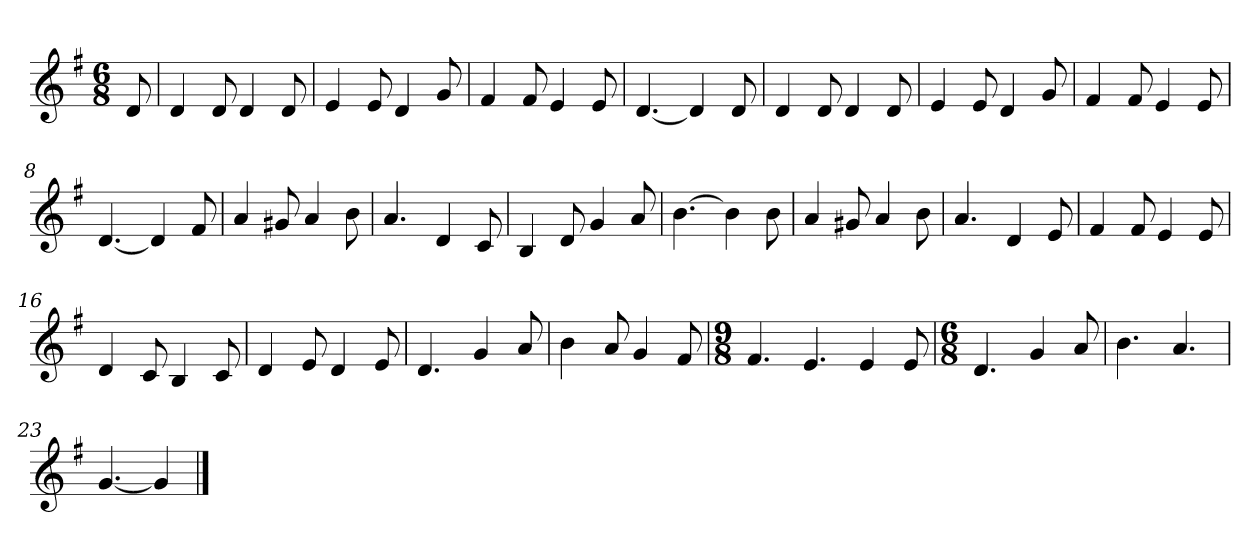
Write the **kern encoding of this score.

**kern
*part1
*staff1
*k[f#]
*M6/8
*MM120
=
8d
=1
4d
8d
4d
8d
=2
4e
8e
4d
8g
=3
4f#
8f#
4e
8e
=4
[4.d
4d]
8d
=5
4d
8d
4d
8d
=6
4e
8e
4d
8g
=7
4f#
8f#
4e
8e
=8
[4.d
4d]
8f#
=9
4a
8g#X
4a
8b
=10
4.a
4d
8c
=11
4B
8d
4g
8a
=12
[4.b
4b]
8b
=13
4a
8g#X
4a
8b
=14
4.a
4d
8e
=15
4f#
8f#
4e
8e
=16
4d
8c
4B
8c
=17
4d
8e
4d
8e
=18
4.d
4g
8a
=19
4b
8a
4g
8f#
=20
*M9/8
4.f#
4.e
4e
8e
=21
*M6/8
4.d
4g
8a
=22
4.b
4.a
=23
[4.g
4g]
==
*-
